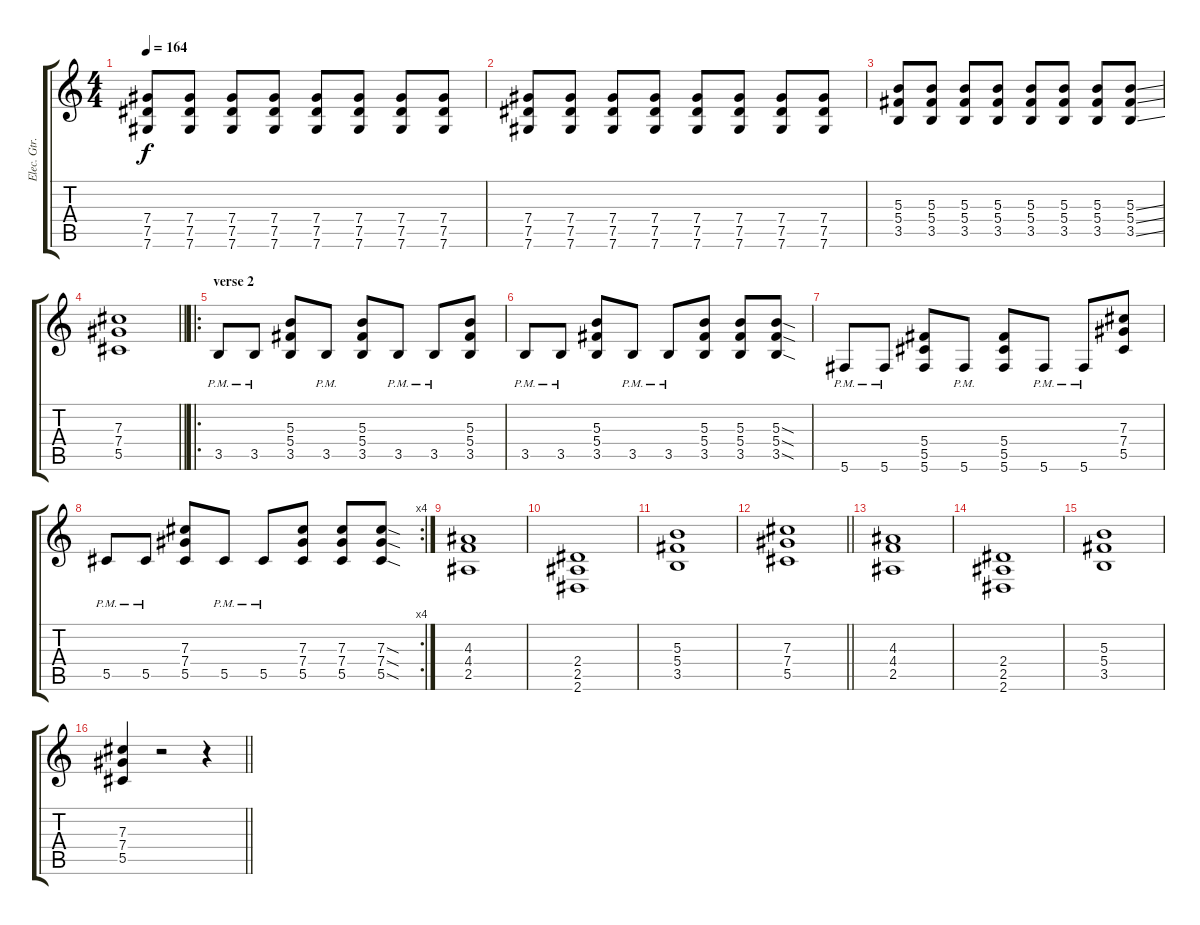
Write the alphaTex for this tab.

\track ("Elec. Gtr. 2" "Elec. Gtr.") {instrument distortionguitar}
\staff {score tabs}
\tuning (Eb4 Bb3 Gb3 Db3 Ab2 Db2) {hide}
\ts (4 4)
\tempo 164
\clef g2
\ks c
(7.4 7.5 7.6).8{dy f} (7.4 7.5 7.6).8 (7.4 7.5 7.6).8 (7.4 7.5 7.6).8 (7.4 7.5 7.6).8 (7.4 7.5 7.6).8 (7.4 7.5 7.6).8 (7.4 7.5 7.6).8 |
(7.4 7.5 7.6).8 (7.4 7.5 7.6).8 (7.4 7.5 7.6).8 (7.4 7.5 7.6).8 (7.4 7.5 7.6).8 (7.4 7.5 7.6).8 (7.4 7.5 7.6).8 (7.4 7.5 7.6).8 |
(5.3 5.4 3.5).8 (5.3 5.4 3.5).8 (5.3 5.4 3.5).8 (5.3 5.4 3.5).8 (5.3 5.4 3.5).8 (5.3 5.4 3.5).8 (5.3 5.4 3.5).8 (5.3{ss} 5.4{ss} 3.5{ss}).8 |
\barLineRight lightlight
(7.3 7.4 5.5).1 |
\ro
\section ("" "verse 2")
3.5{pm}.8 3.5{pm}.8 (5.3 5.4 3.5).8 3.5{pm}.8 (5.3 5.4 3.5).8 3.5{pm}.8 3.5{pm}.8 (5.3 5.4 3.5).8 |
3.5{pm}.8 3.5{pm}.8 (5.3 5.4 3.5).8 3.5{pm}.8 3.5{pm}.8 (5.3 5.4 3.5).8 (5.3 5.4 3.5).8 (5.3{sod} 5.4{sod} 3.5{sod}).8 |
5.6{pm}.8 5.6{pm}.8 (5.4 5.5 5.6).8 5.6{pm}.8 (5.4 5.5 5.6).8 5.6{pm}.8 5.6{pm}.8 (7.3 7.4 5.5).8 |
\rc 4
5.5{pm}.8 5.5{pm}.8 (7.3 7.4 5.5).8 5.5{pm}.8 5.5{pm}.8 (7.3 7.4 5.5).8 (7.3 7.4 5.5).8 (7.3{sod} 7.4{sod} 5.5{sod}).8 |
(4.3 4.4 2.5).1 |
(2.4 2.5 2.6).1 |
(5.3 5.4 3.5).1 |
\barLineRight lightlight
(7.3 7.4 5.5).1 |
(4.3 4.4 2.5).1 |
(2.4 2.5 2.6).1 |
(5.3 5.4 3.5).1 |
\barLineRight lightlight
(7.3 7.4 5.5).4 r.2 r.4
